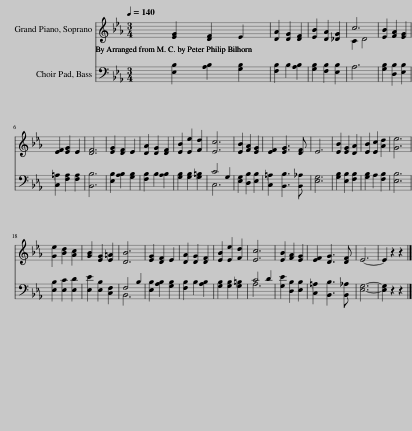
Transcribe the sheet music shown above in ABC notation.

X:1
%%score ( 1 2 ) ( 3 4 )
L:1/8
Q:1/4=140
M:3/4
I:linebreak $
K:Eb
V:1 treble
V:2 treble
V:3 bass
V:4 bass
V:1
 [EG]2 [DF]2 E2 | [DA]2 [DG]2 [DF]2 | [EB]2 [DA]2 [_DG]2 | c6 | [EB]2 [FA]2 [EG]2 |$ %5
 [EF]2 [EG]2 E2 | [DF]6 | [EG]2 [DF]2 E2 | [DA]2 [DG]2 [DF]2 | [EB]2 [Ee]2 [Fd]2 | %10
 [Ec]6 | [EB]2 [FA]2 [EG]2 | [EF]2 [EG]3 [DF] | E6 | [EB]2 [EG]2 [DA]2 | %15
 [EB]2 [Ec]2 [Ad]2 | [Ge]6 |$ [Ge]2 [Bd]2 [Ac]2 | [GB]2 [EG]2 [E=A]2 | [DB]6 | %20
 [EG]2 [DF]2 E2 | [DA]2 [DG]2 [DF]2 | [EB]2 [Ee]2 [Fd]2 | [Ec]6 | [EB]2 [FA]2 [EG]2 | %25
 [EF]2 [DG]3 [DF] | E6- | E2 z2 z2 |] %28
V:2
 x6 | x6 | x6 | C2 D4 | x6 |$ %5
 x6 | x6 | x6 | x6 | x6 | %10
 x6 | x6 | x6 | x6 | x6 | %15
 x6 | x6 |$ x6 | x6 | x6 | %20
 x6 | x6 | x6 | x6 | x6 | %25
 x6 | x6 | x6 |] %28
V:3
 [E,B,]2 [A,B,]2 [G,B,]2 | [F,B,]2 B,2 [A,B,]2 | [G,B,]2 [F,B,]2 [E,B,]2 | A,6 | [G,B,]2 [D,B,]2 [E,B,]2 |$ %5
 [C,=A,]2 [F,A,]2 [F,A,]2 | [B,,B,]6 | [E,B,]2 [A,B,]2 [G,B,]2 | [F,B,]2 B,2 [A,B,]2 | [G,B,]2 [G,B,]2 [G,=B,]2 | %10
 C4 G,2 | [E,G,]2 [D,B,]2 [E,B,]2 | [C,=A,]2 [B,,B,]3 [B,,_A,] | [E,G,]6 | [G,B,]2 [E,B,]2 [F,B,]2 | %15
 [G,B,]2 A,2 [F,B,]2 | [E,B,]6 |$ [E,B,]2 [E,C]2 [E,D]2 | [E,E]2 [E,B,]2 [C,F,]2 | F,4 B,2 | %20
 [E,B,]2 [A,B,]2 [G,B,]2 | [F,B,]2 B,2 [A,B,]2 | [G,B,]2 [G,B,]2 [G,=B,]2 | C4 D2 | [G,E]2 [D,B,]2 [E,B,]2 | %25
 [C,=A,]2 [B,,B,]3 [B,,_A,] | [E,G,]6- | [E,G,]2 z2 z2 |] %28
V:4
 x6 | x6 | x6 | x6 | x6 |$ %5
 x6 | x6 | x6 | x6 | x6 | %10
 C,6 | x6 | x6 | x6 | x6 | %15
 x6 | x6 |$ x6 | x6 | B,,6 | %20
 x6 | x6 | x6 | A,6 | x6 | %25
 x6 | x6 | x6 |] %28
